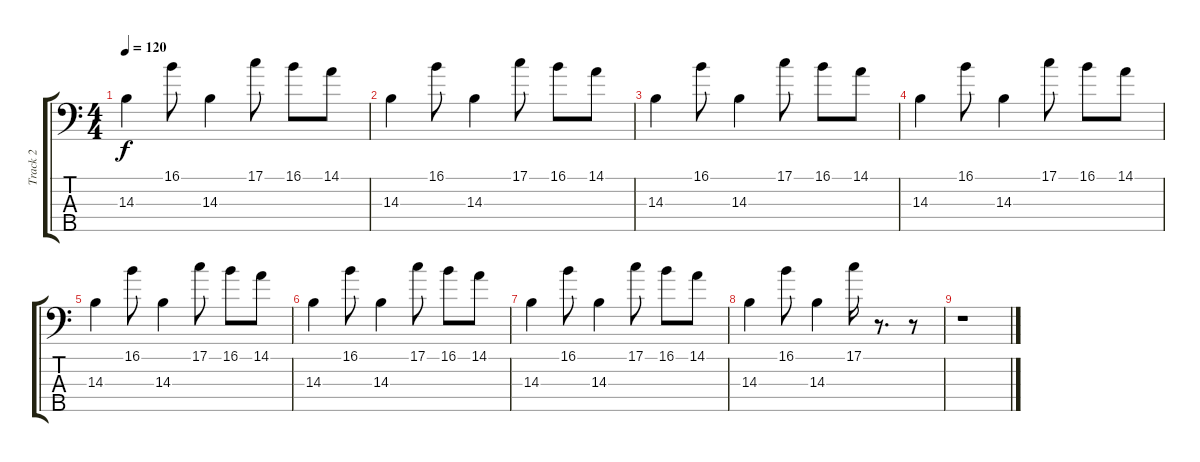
\track ("Track 2" "Track 2") {instrument synthbass1}
\staff {score tabs}
\tuning (G2 D2 A1 E1 B0) {hide}
\ts (4 4)
\tempo 120
\clef f4
\ks c
14.3.4{dy f} 16.1.8 14.3.4 17.1.8 16.1.8 14.1.8 |
14.3.4 16.1.8 14.3.4 17.1.8 16.1.8 14.1.8 |
14.3.4 16.1.8 14.3.4 17.1.8 16.1.8 14.1.8 |
14.3.4 16.1.8 14.3.4 17.1.8 16.1.8 14.1.8 |
14.3.4 16.1.8 14.3.4 17.1.8 16.1.8 14.1.8 |
14.3.4 16.1.8 14.3.4 17.1.8 16.1.8 14.1.8 |
14.3.4 16.1.8 14.3.4 17.1.8 16.1.8 14.1.8 |
14.3.4 16.1.8 14.3.4 17.1.16 r.8{d} r.8 |
r.1
